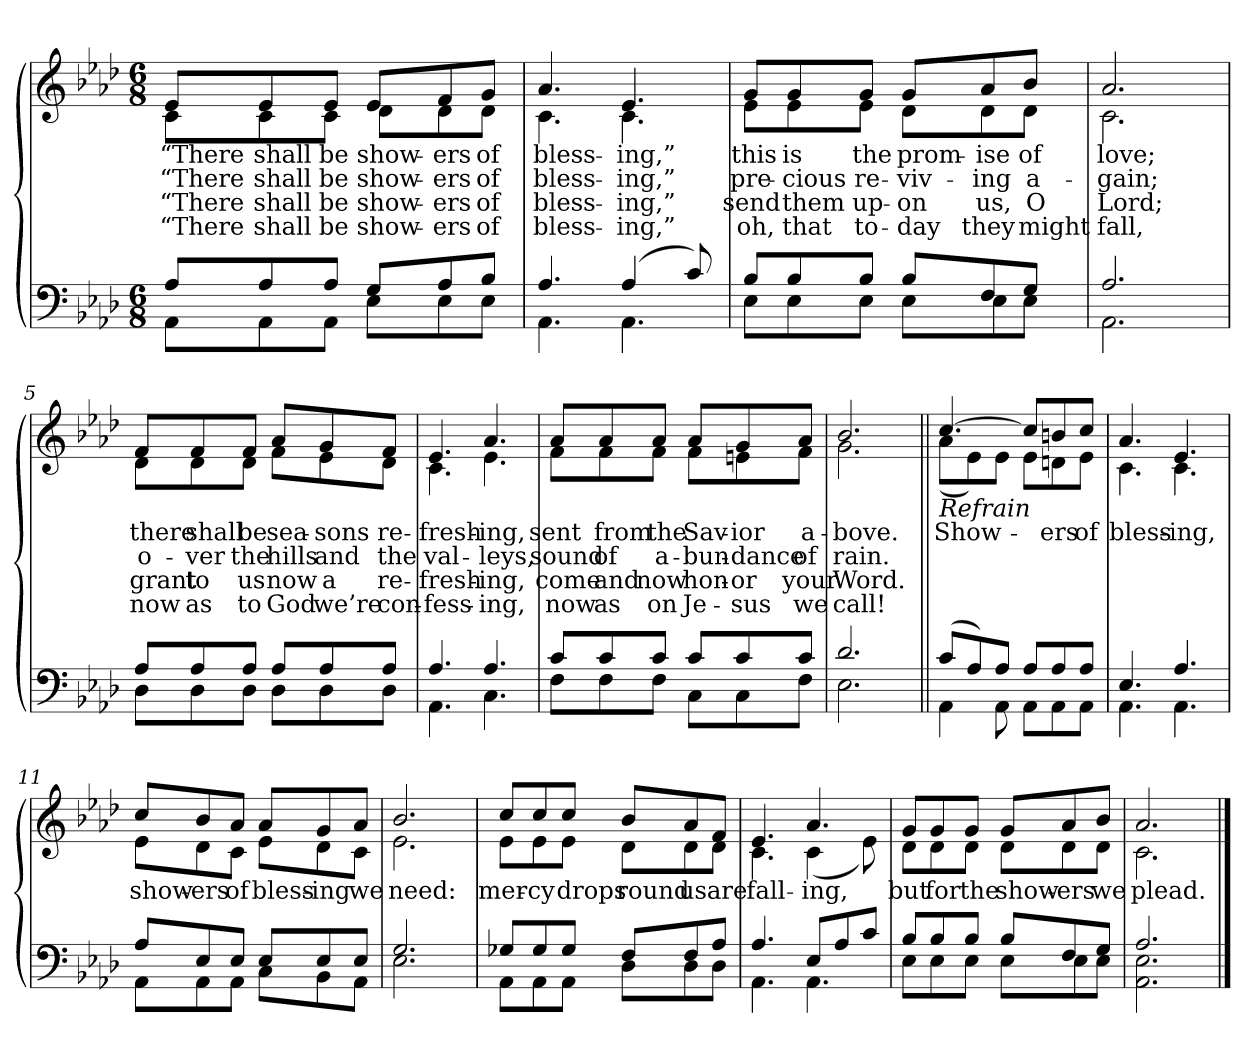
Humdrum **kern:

**kern	**kern	**text	**text	**text	**text
*part2	*part1	*part1	*part1	*part1	*part1
*staff2	*staff1	*staff1	*staff1	*staff1	*staff1
*clefF4	*clefG2	*	*	*	*
*k[b-e-a-d-]	*k[b-e-a-d-]	*	*	*	*
*M6/8	*M6/8	*	*	*	*
=1	=1	=1	=1	=1	=1
*^	*	*	*	*	*
!	!	!LO:TX:b:i:t=Verse	!	!	!	!
!	!	!	!LO:LY:b	!LO:LY:b	!LO:LY:b	!LO:LY:b
*	*	*^	*	*	*	*
8A-/L	8AA-\L	8e-/L	8c\L	“There	“There	“There	“There
!	!	!	!	!LO:LY:b	!LO:LY:b	!LO:LY:b	!LO:LY:b
8A-/	8AA-\	8e-/	8c\	shall	shall	shall	shall
!	!	!	!	!LO:LY:b	!LO:LY:b	!LO:LY:b	!LO:LY:b
8A-/J	8AA-\J	8e-/J	8c\J	be	be	be	be
!	!	!	!	!LO:LY:b	!LO:LY:b	!LO:LY:b	!LO:LY:b
8G/L	8E-\L	8e-/L	8d-\L	show-	show-	show-	show-
!	!	!	!	!LO:LY:b	!LO:LY:b	!LO:LY:b	!LO:LY:b
8A-/	8E-\	8f/	8d-\	-ers	-ers	-ers	-ers
!	!	!	!	!LO:LY:b	!LO:LY:b	!LO:LY:b	!LO:LY:b
8B-/J	8E-\J	8g/J	8d-\J	of	of	of	of
=2	=2	=2	=2	=2	=2	=2	=2
!	!	!	!	!LO:LY:b	!LO:LY:b	!LO:LY:b	!LO:LY:b
4.A-/	4.AA-\	4.a-/	4.c\	bless-	bless-	bless-	bless-
!	!	!	!	!LO:LY:b	!LO:LY:b	!LO:LY:b	!LO:LY:b
(>4A-/	4.AA-\	4.e-/	4.c\	-ing,”	-ing,”	-ing,”	-ing,”
8c/)	.	.	.	.	.	.	.
!!LO:LB:g=z	!!
=3	=3	=3	=3	=3	=3	=3	=3
!	!	!	!	!LO:LY:b	!LO:LY:b	!LO:LY:b	!LO:LY:b
8B-/L	8E-\L	8g/L	8e-\L	this	pre-	send	oh,
!	!	!	!	!LO:LY:b	!LO:LY:b	!LO:LY:b	!LO:LY:b
8B-/	8E-\	8g/	8e-\	is	-cious	them	that
!	!	!	!	!LO:LY:b	!LO:LY:b	!LO:LY:b	!LO:LY:b
8B-/J	8E-\J	8g/J	8e-\J	the	re-	up-	to-
!	!	!	!	!LO:LY:b	!LO:LY:b	!LO:LY:b	!LO:LY:b
8B-/L	8E-\L	8g/L	8d-\L	prom-	-viv-	-on	-day
!	!	!	!	!LO:LY:b	!LO:LY:b	!LO:LY:b	!LO:LY:b
8F/	8E-\	8a-/	8d-\	-ise	-ing	us,	they
!	!	!	!	!LO:LY:b	!LO:LY:b	!LO:LY:b	!LO:LY:b
8G/J	8E-\J	8b-/J	8d-\J	of	a-	O	might
=4	=4	=4	=4	=4	=4	=4	=4
!	!	!	!	!LO:LY:b	!LO:LY:b	!LO:LY:b	!LO:LY:b
2.A-/	2.AA-\	2.a-/	2.c\	love;	-gain;	Lord;	fall,
!!LO:LB:g=z	!!
=5	=5	=5	=5	=5	=5	=5	=5
!	!	!	!	!LO:LY:b	!LO:LY:b	!LO:LY:b	!LO:LY:b
8A-/L	8D-\L	8f/L	8d-\L	there	o-	grant	now
!	!	!	!	!LO:LY:b	!LO:LY:b	!LO:LY:b	!LO:LY:b
8A-/	8D-\	8f/	8d-\	shall	-ver	to	as
!	!	!	!	!LO:LY:b	!LO:LY:b	!LO:LY:b	!LO:LY:b
8A-/J	8D-\J	8f/J	8d-\J	be	the	us	to
!	!	!	!	!LO:LY:b	!LO:LY:b	!LO:LY:b	!LO:LY:b
8A-/L	8D-\L	8a-/L	8f\L	sea-	hills	now	God
!	!	!	!	!LO:LY:b	!LO:LY:b	!LO:LY:b	!LO:LY:b
8A-/	8D-\	8g/	8e-\	-sons	and	a	we’re
!	!	!	!	!LO:LY:b	!LO:LY:b	!LO:LY:b	!LO:LY:b
8A-/J	8D-\J	8f/J	8d-\J	re-	the	re-	con-
=6	=6	=6	=6	=6	=6	=6	=6
!	!	!	!	!LO:LY:b	!LO:LY:b	!LO:LY:b	!LO:LY:b
4.A-/	4.AA-\	4.e-/	4.c\	-fresh-	val-	-fresh-	-fess-
!	!	!	!	!LO:LY:b	!LO:LY:b	!LO:LY:b	!LO:LY:b
4.A-/	4.C\	4.a-/	4.e-\	-ing,	-leys,	-ing,	-ing,
!!LO:LB:g=z	!!
=7	=7	=7	=7	=7	=7	=7	=7
!	!	!	!	!LO:LY:b	!LO:LY:b	!LO:LY:b	!LO:LY:b
8c/L	8F\L	8a-/L	8f\L	sent	sound	come	now
!	!	!	!	!LO:LY:b	!LO:LY:b	!LO:LY:b	!LO:LY:b
8c/	8F\	8a-/	8f\	from	of	and	as
!	!	!	!	!LO:LY:b	!LO:LY:b	!LO:LY:b	!LO:LY:b
8c/J	8F\J	8a-/J	8f\J	the	a-	now	on
!	!	!	!	!LO:LY:b	!LO:LY:b	!LO:LY:b	!LO:LY:b
8c/L	8C\L	8a-/L	8f\L	Sav-	-bun-	hon-	Je-
!	!	!	!	!LO:LY:b	!LO:LY:b	!LO:LY:b	!LO:LY:b
8c/	8C\	8g/	8en\	-ior	-dance	-or	-sus
!	!	!	!	!LO:LY:b	!LO:LY:b	!LO:LY:b	!LO:LY:b
8c/J	8F\J	8a-/J	8f\J	a-	of	your	we
=8	=8	=8	=8	=8	=8	=8	=8
!	!	!	!	!LO:LY:b	!LO:LY:b	!LO:LY:b	!LO:LY:b
2.d-/	2.E-\	2.b-/	2.g\	-bove.	rain.	Word.	call!
!!LO:LB:g=z	!!
=9||	=9||	=9||	=9||	=9||	=9||	=9||	=9||
!	!	!LO:TX:b:i:t=Refrain	!	!	!	!	!
!	!	!	!	!LO:LY:b	!	!	!
(>8c/L	4AA-\	[4.cc/	(<8a-\L	Show-	.	.	.
8A-/)	.	.	8e-\)	.	.	.	.
8A-/J	8AA-\	.	8e-\J	.	.	.	.
8A-/L	8AA-\L	8cc/L]	8e-\L	.	.	.	.
!	!	!	!	!LO:LY:b	!	!	!
8A-/	8AA-\	8bn/	8dn\	-ers	.	.	.
!	!	!	!	!LO:LY:b	!	!	!
8A-/J	8AA-\J	8cc/J	8e-\J	of	.	.	.
=10	=10	=10	=10	=10	=10	=10	=10
!	!	!	!	!LO:LY:b	!	!	!
4.E-/	4.AA-\	4.a-/	4.c\	bless-	.	.	.
!	!	!	!	!LO:LY:b	!	!	!
4.A-/	4.AA-\	4.e-/	4.c\	-ing,	.	.	.
!!LO:LB:g=z	!!
=11	=11	=11	=11	=11	=11	=11	=11
!	!	!	!	!LO:LY:b	!	!	!
8A-/L	8AA-\L	8cc/L	8e-\L	show-	.	.	.
!	!	!	!	!LO:LY:b	!	!	!
8E-/	8AA-\	8b-/	8d-\	-ers	.	.	.
!	!	!	!	!LO:LY:b	!	!	!
8E-/J	8AA-\J	8a-/J	8c\J	of	.	.	.
!	!	!	!	!LO:LY:b	!	!	!
8E-/L	8C\L	8a-/L	8e-\L	bless-	.	.	.
!	!	!	!	!LO:LY:b	!	!	!
8E-/	8BB-\	8g/	8d-\	-ing	.	.	.
!	!	!	!	!LO:LY:b	!	!	!
8E-/J	8AA-\J	8a-/J	8c\J	we	.	.	.
=12	=12	=12	=12	=12	=12	=12	=12
!	!	!	!	!LO:LY:b	!	!	!
2.G/	2.E-\	2.b-/	2.e-\	need:	.	.	.
!!LO:LB:g=z	!!
=13	=13	=13	=13	=13	=13	=13	=13
!	!	!	!	!LO:LY:b	!	!	!
8G-X/L	8AA-\L	8cc/L	8e-\L	mer-	.	.	.
!	!	!	!	!LO:LY:b	!	!	!
8G-/	8AA-\	8cc/	8e-\	-cy	.	.	.
!	!	!	!	!LO:LY:b	!	!	!
8G-/J	8AA-\J	8cc/J	8e-\J	drops	.	.	.
!	!	!	!	!LO:LY:b	!	!	!
8F/L	8D-\L	8b-/L	8d-\L	round	.	.	.
!	!	!	!	!LO:LY:b	!	!	!
8F/	8D-\	8a-/	8d-\	us	.	.	.
!	!	!	!	!LO:LY:b	!	!	!
8A-/J	8D-\J	8f/J	8d-\J	are	.	.	.
=14	=14	=14	=14	=14	=14	=14	=14
!	!	!	!	!LO:LY:b	!	!	!
4.A-/	4.AA-\	4.e-/	4.c\	fall-	.	.	.
!	!	!	!	!LO:LY:b	!	!	!
8E-/L	4.AA-\	4.a-/	(<4c\	-ing,	.	.	.
8A-/	.	.	.	.	.	.	.
8c/J	.	.	8e-\)	.	.	.	.
!!LO:LB:g=z	!!
=15	=15	=15	=15	=15	=15	=15	=15
!	!	!	!	!LO:LY:b	!	!	!
8B-/L	8E-\L	8g/L	8d-\L	but	.	.	.
!	!	!	!	!LO:LY:b	!	!	!
8B-/	8E-\	8g/	8d-\	for	.	.	.
!	!	!	!	!LO:LY:b	!	!	!
8B-/J	8E-\J	8g/J	8d-\J	the	.	.	.
!	!	!	!	!LO:LY:b	!	!	!
8B-/L	8E-\L	8g/L	8d-\L	show-	.	.	.
!	!	!	!	!LO:LY:b	!	!	!
8F/	8E-\	8a-/	8d-\	-ers	.	.	.
!	!	!	!	!LO:LY:b	!	!	!
8G/J	8E-\J	8b-/J	8d-\J	we	.	.	.
=16	=16	=16	=16	=16	=16	=16	=16
!	!	!	!	!LO:LY:b	!	!	!
2.A-/	2.AA-\ 2.E-!\	2.a-/	2.c\	plead.	.	.	.
*v	*v	*	*	*	*	*	*
*	*v	*v	*	*	*	*
==	==	==	==	==	==
*-	*-	*-	*-	*-	*-
